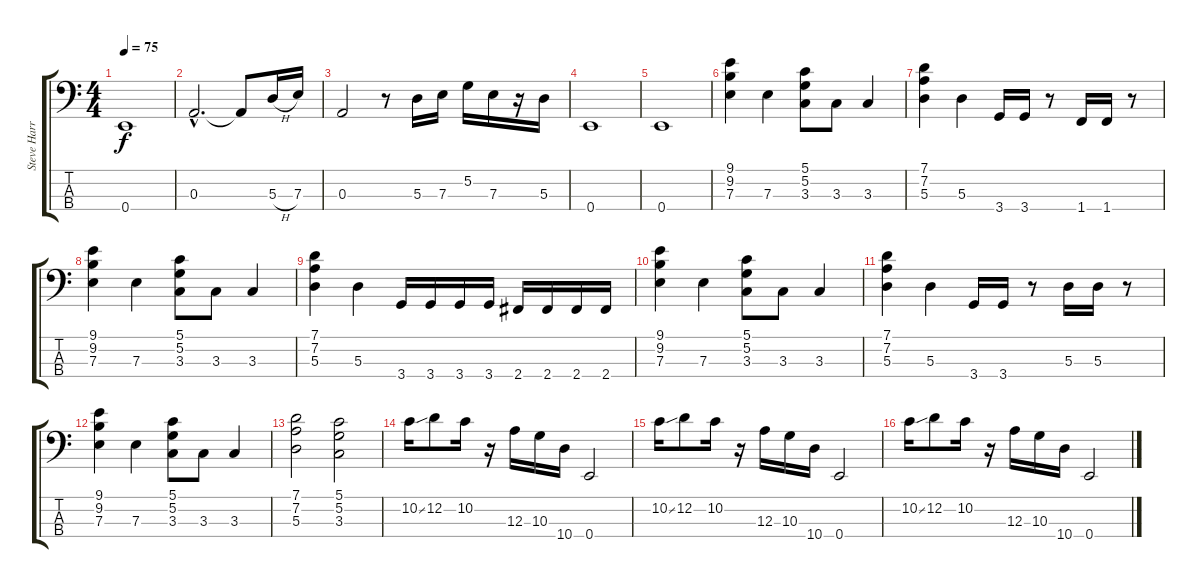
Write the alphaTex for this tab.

\track ("Steve Harris" "Steve Harr") {instrument electricbassfinger}
\staff {score tabs}
\tuning (G2 D2 A1 E1) {hide}
\ts (4 4)
\tempo 75
\clef f4
\ks c
0.4.1{dy f} |
0.3{hac}.2{d} 0.3{t}.8 5.3{h}.16 7.3.16 |
0.3.2 r.8 5.3.16 7.3.16 5.2.16 7.3.16 r.16 5.3.16 |
0.4.1 |
0.4.1 |
(9.1 9.2 7.3).4 7.3.4 (5.1 5.2 3.3).8 3.3.8 3.3.4 |
(7.1 7.2 5.3).4 5.3.4 3.4.16 3.4.16 r.8 1.4.16 1.4.16 r.8 |
(9.1 9.2 7.3).4 7.3.4 (5.1 5.2 3.3).8 3.3.8 3.3.4 |
(7.1 7.2 5.3).4 5.3.4 3.4.16 3.4.16 3.4.16 3.4.16 2.4.16 2.4.16 2.4.16 2.4.16 |
(9.1 9.2 7.3).4 7.3.4 (5.1 5.2 3.3).8 3.3.8 3.3.4 |
(7.1 7.2 5.3).4 5.3.4 3.4.16 3.4.16 r.8 5.3.16 5.3.16 r.8 |
(9.1 9.2 7.3).4 7.3.4 (5.1 5.2 3.3).8 3.3.8 3.3.4 |
(7.1 7.2 5.3).2 (5.1 5.2 3.3).2 |
10.2{ss}.16 12.2.8 10.2.16 r.16 12.3.16 10.3.16 10.4.16 0.4.2 |
10.2{ss}.16 12.2.8 10.2.16 r.16 12.3.16 10.3.16 10.4.16 0.4.2 |
10.2{ss}.16 12.2.8 10.2.16 r.16 12.3.16 10.3.16 10.4.16 0.4.2
